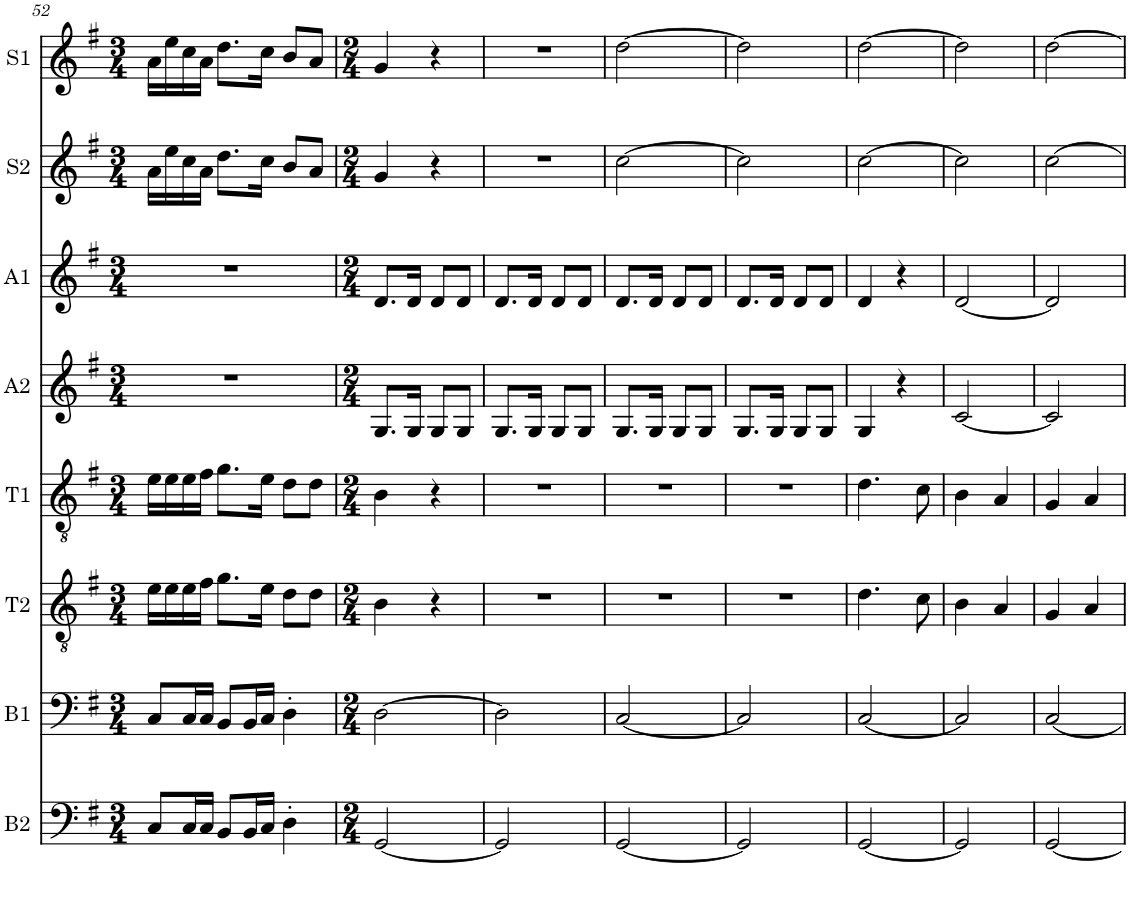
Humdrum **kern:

**kern	**kern	**kern	**kern	**kern	**kern	**kern	**kern
*part8	*part7	*part6	*part5	*part4	*part3	*part2	*part1
*staff8	*staff7	*staff6	*staff5	*staff4	*staff3	*staff2	*staff1
*I"Bass 2	*I"Bass 1	*I"Tenor 2	*I"Tenor 1	*I"Alto 2	*I"Alto 1	*I"Sop. 2	*I"Sop. 1
*I'B2	*I'B1	*I'T2	*I'T1	*I'A2	*I'A1	*I'S2	*I'S1
!!LO:PB:g=z
*clefF4	*clefF4	*clefGv2	*clefGv2	*clefG2	*clefG2	*clefG2	*clefG2
*k[f#]	*k[f#]	*k[f#]	*k[f#]	*k[f#]	*k[f#]	*k[f#]	*k[f#]
*M3/4	*M3/4	*M3/4	*M3/4	*M3/4	*M3/4	*M3/4	*M3/4
=52	=52	=52	=52	=52	=52	=52	=52
8C/L	8C/L	16e\LL	16e\LL	2.r	2.r	16a\LL	16a\LL
.	.	16e\	16e\	.	.	16ee\	16ee\
16C/L	16C/L	16e\	16e\	.	.	16cc\	16cc\
16C/JJ	16C/JJ	16f#\JJ	16f#\JJ	.	.	16a\JJ	16a\JJ
8BB/L	8BB/L	8.g\L	8.g\L	.	.	8.dd\L	8.dd\L
16BB/L	16BB/L	.	.	.	.	.	.
16C/JJ	16C/JJ	16e\Jk	16e\Jk	.	.	16cc\Jk	16cc\Jk
4D'\	4D'\	8d\L	8d\L	.	.	8b/L	8b/L
.	.	8d\J	8d\J	.	.	8a/J	8a/J
=53	=53	=53	=53	=53	=53	=53	=53
*M2/4	*M2/4	*M2/4	*M2/4	*M2/4	*M2/4	*M2/4	*M2/4
[2GG/	[2D\	4B\	4B\	8.G/L	8.d/L	4g/	4g/
.	.	.	.	16G/Jk	16d/Jk	.	.
.	.	4r	4r	8G/L	8d/L	4r	4r
.	.	.	.	8G/J	8d/J	.	.
=54	=54	=54	=54	=54	=54	=54	=54
2GG/]	2D\]	2r	2r	8.G/L	8.d/L	2r	2r
.	.	.	.	16G/Jk	16d/Jk	.	.
.	.	.	.	8G/L	8d/L	.	.
.	.	.	.	8G/J	8d/J	.	.
=55	=55	=55	=55	=55	=55	=55	=55
[2GG/	[2C/	2r	2r	8.G/L	8.d/L	[2cc\	[2dd\
.	.	.	.	16G/Jk	16d/Jk	.	.
.	.	.	.	8G/L	8d/L	.	.
.	.	.	.	8G/J	8d/J	.	.
=56	=56	=56	=56	=56	=56	=56	=56
2GG/]	2C/]	2r	2r	8.G/L	8.d/L	2cc\]	2dd\]
.	.	.	.	16G/Jk	16d/Jk	.	.
.	.	.	.	8G/L	8d/L	.	.
.	.	.	.	8G/J	8d/J	.	.
=57	=57	=57	=57	=57	=57	=57	=57
[2GG/	[2C/	4.d\	4.d\	4G/	4d/	[2cc\	[2dd\
.	.	.	.	4r	4r	.	.
.	.	8c\	8c\	.	.	.	.
=58	=58	=58	=58	=58	=58	=58	=58
2GG/]	2C/]	4B\	4B\	[2c/	[2d/	2cc\]	2dd\]
.	.	4A/	4A/	.	.	.	.
=59	=59	=59	=59	=59	=59	=59	=59
[2GG/	[2C/	4G/	4G/	2c/]	2d/]	[2cc\	[2dd\
.	.	4A/	4A/	.	.	.	.
=	=	=	=	=	=	=	=
*-	*-	*-	*-	*-	*-	*-	*-
